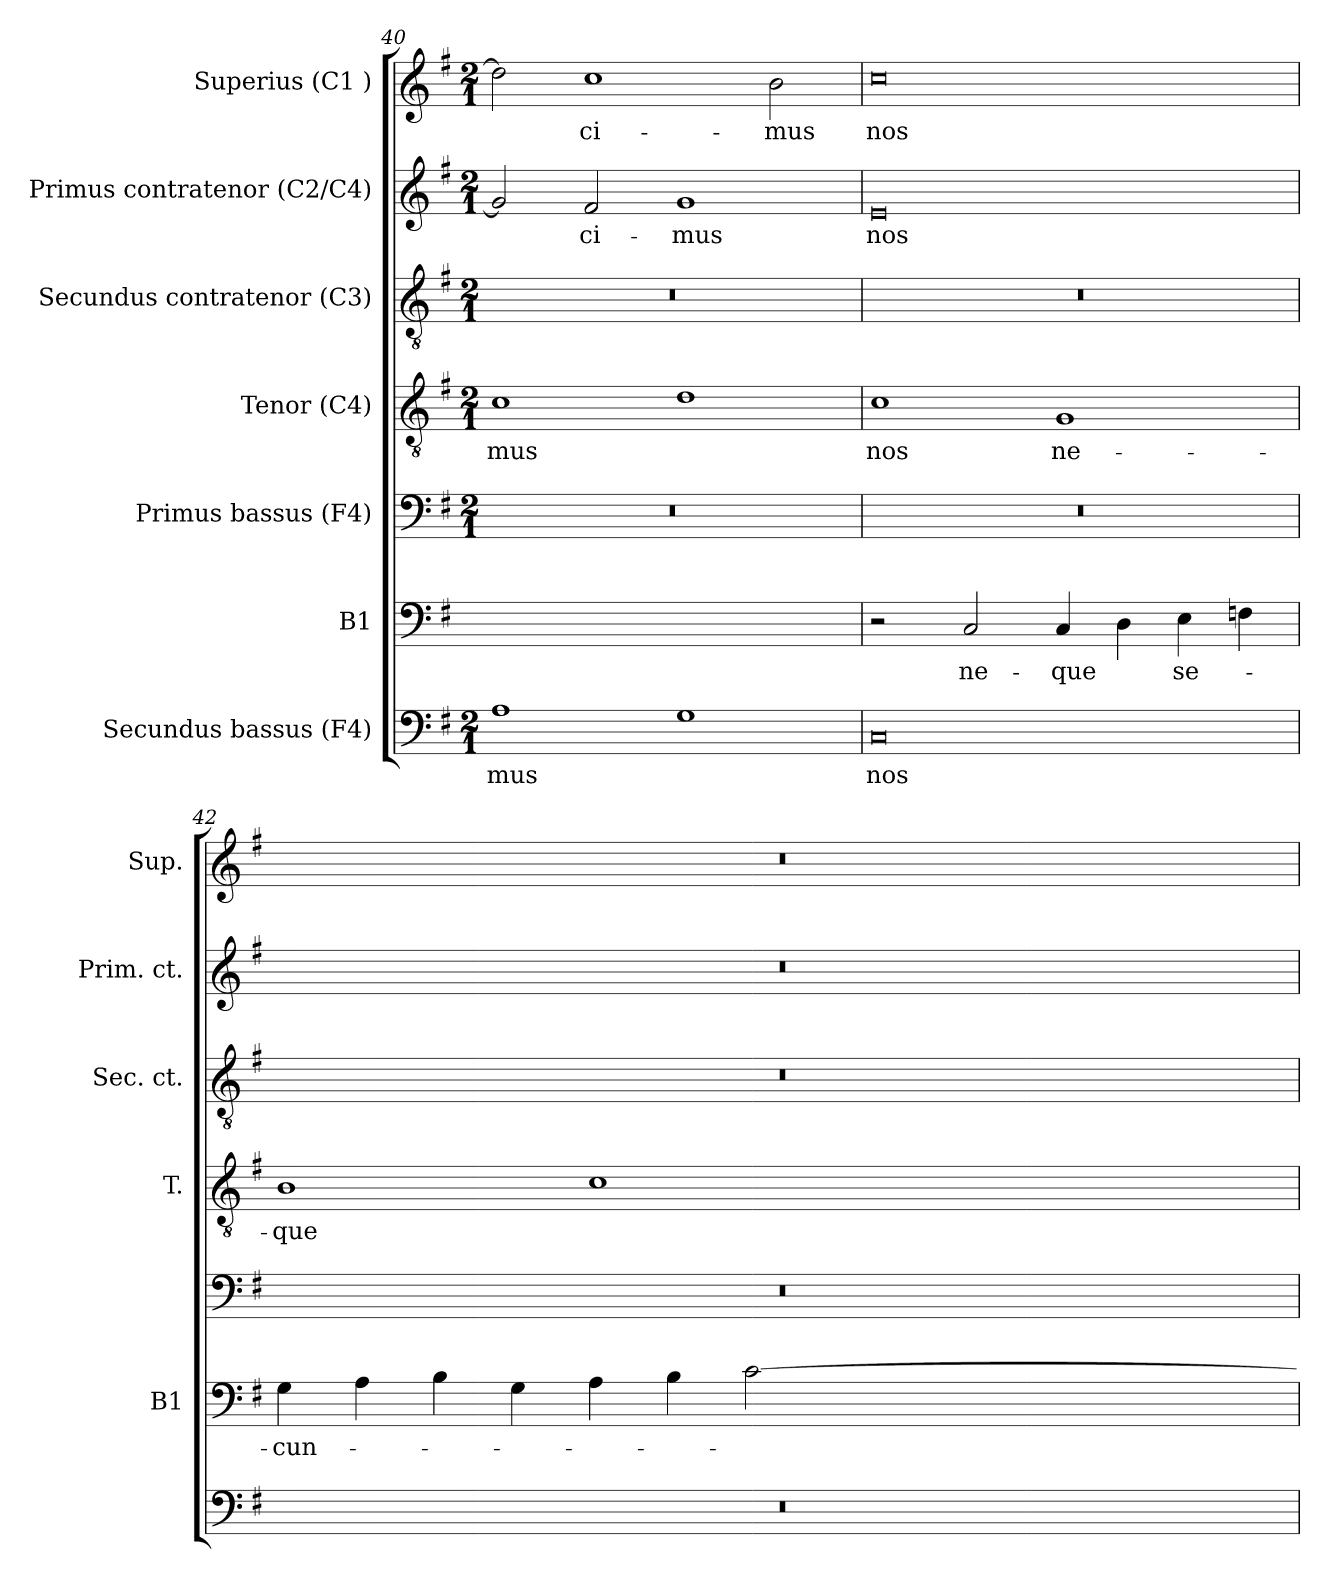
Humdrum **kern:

**kern	**text	**kern	**text	**kern	**kern	**text	**kern	**kern	**text	**kern	**text
*part7	*part7	*part6	*part6	*part5	*part4	*part4	*part3	*part2	*part2	*part1	*part1
*staff7	*staff7	*staff6	*staff6	*staff5	*staff4	*staff4	*staff3	*staff2	*staff2	*staff1	*staff1
*I"Secundus bassus (F4)	*	*I"B1	*	*I"Primus bassus (F4)	*I"Tenor (C4)	*	*I"Secundus contratenor (C3)	*I"Primus contratenor (C2/C4)	*	*I"Superius (C1 )	*
*	*	*I'B1	*	*	*I'T.	*	*I'Sec. ct.	*I'Prim. ct.	*	*I'Sup.	*
*clefF4	*	*clefF4	*	*clefF4	*clefGv2	*	*clefGv2	*clefG2	*	*clefG2	*
*k[f#]	*	*k[f#]	*	*k[f#]	*k[f#]	*	*k[f#]	*k[f#]	*	*k[f#]	*
*G:	*	*G:	*	*G:	*G:	*	*G:	*G:	*	*G:	*
*M2/1	*	*	*	*M2/1	*M2/1	*	*M2/1	*M2/1	*	*M2/1	*
=40	=40	=40	=40	=40	=40	=40	=40	=40	=40	=40	=40
!	!LO:LY:b	!	!	!	!	!LO:LY:b	!	!	!	!	!
1A	-mus	0r	.	0r	1c	-mus	0r	2g/]	.	2dd\]	.
!	!	!	!	!	!	!	!	!	!LO:LY:b:cj	!	!LO:LY:b:cj
.	.	.	.	.	.	.	.	2f#/	-ci-	1cc	-ci-
!	!	!	!	!	!	!	!	!	!LO:LY:b:cj	!	!
1G	.	.	.	.	1d	.	.	1g	-mus	.	.
!	!	!	!	!	!	!	!	!	!	!	!LO:LY:b:cj
.	.	.	.	.	.	.	.	.	.	2b\	-mus
=41	=41	=41	=41	=41	=41	=41	=41	=41	=41	=41	=41
!	!LO:LY:b:cj	!	!	!	!	!LO:LY:b:cj	!	!	!LO:LY:b:cj	!	!LO:LY:b:cj
0C	nos	2r	.	0r	1c	nos	0r	0e	nos	0cc	nos
!	!	!	!LO:LY:b:cj	!	!	!	!	!	!	!	!
.	.	2C/	ne-	.	.	.	.	.	.	.	.
!	!	!	!LO:LY:b	!	!	!LO:LY:b:cj	!	!	!	!	!
.	.	4C/	-que	.	1G	ne-	.	.	.	.	.
.	.	4D\	.	.	.	.	.	.	.	.	.
!	!	!	!LO:LY:b:cj	!	!	!	!	!	!	!	!
.	.	4E\	se-	.	.	.	.	.	.	.	.
.	.	4F\	.	.	.	.	.	.	.	.	.
=42	=42	=42	=42	=42	=42	=42	=42	=42	=42	=42	=42
!	!	!	!LO:LY:b	!	!	!LO:LY:b:cj	!	!	!	!	!
0r	.	4G\	-cun-	0r	1B	-que	0r	0r	.	0r	.
.	.	4A\	.	.	.	.	.	.	.	.	.
.	.	4B\	.	.	.	.	.	.	.	.	.
.	.	4G\	.	.	.	.	.	.	.	.	.
.	.	4A\	.	.	1c	.	.	.	.	.	.
.	.	4B\	.	.	.	.	.	.	.	.	.
.	.	[<2c\	.	.	.	.	.	.	.	.	.
=	=	=	=	=	=	=	=	=	=	=	=
*-	*-	*-	*-	*-	*-	*-	*-	*-	*-	*-	*-
